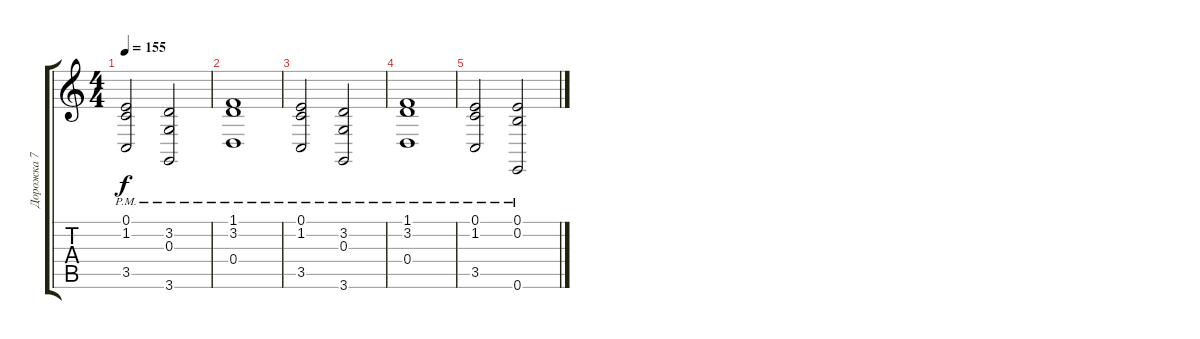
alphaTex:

\track ("Дорожка 7" "Дорожка 7") {instrument drawbarorgan}
\staff {score tabs}
\tuning (E4 B3 G3 D3 A2 E2) {hide}
\ts (4 4)
\tempo 155
\clef g2
\ks c
(0.1{pm} 1.2{pm} 3.5{pm}).2{dy f} (3.2{pm} 0.3{pm} 3.6{pm}).2 |
(1.1{pm} 3.2{pm} 0.4{pm}).1 |
(0.1{pm} 1.2{pm} 3.5{pm}).2 (3.2{pm} 0.3{pm} 3.6{pm}).2 |
(1.1{pm} 3.2{pm} 0.4{pm}).1 |
(0.1{pm} 1.2{pm} 3.5{pm}).2 (0.1{pm} 0.2{pm} 0.6{pm}).2
